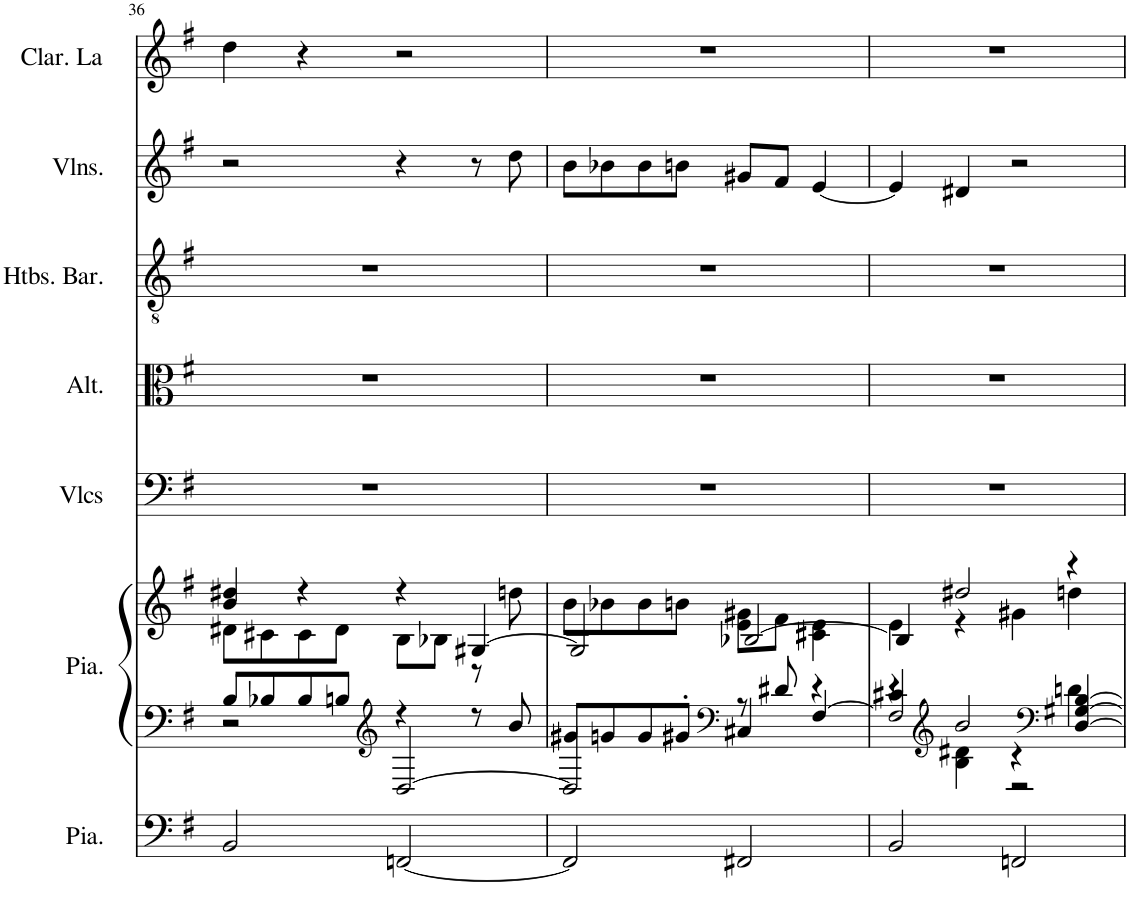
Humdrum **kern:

**kern	**kern	**kern	**kern	**kern	**kern	**kern	**kern
*part7	*part6	*part6	*part5	*part4	*part3	*part2	*part1
*staff8	*staff7	*staff6	*staff5	*staff4	*staff3	*staff2	*staff1
*I"Piano, Pedals	*I"Piano, Organ	*	*I"Violoncelles, Bass	*I"Altos, Tenor	*I"Hautbois Baryton, Alto	*I"Violons, Soprano	*I"Clarinette en La, Soprano solo
*I'Pia.	*I'Pia.	*	*I'Vlcs	*I'Alt.	*I'Htbs. Bar.	*I'Vlns.	*I'Clar. La
!!LO:PB:g=z
*clefF4	*clefF4	*clefG2	*clefF4	*clefC3	*clefGv2	*clefG2	*clefG2
*	*	*	*	*	*	*	*Trd2c3
*k[f#]	*k[f#]	*k[f#]	*k[f#]	*k[f#]	*k[f#]	*k[f#]	*k[f#]
*M4/4	*M4/4	*M4/4	*M4/4	*M4/4	*M4/4	*M4/4	*M4/4
=36	=36	=36	=36	=36	=36	=36	=36
*	*^	*^	*	*	*	*	*
2BB/	8B/L	2r	4b/ 4dd#X/	8d#X\L	1r	1r	1r	2r	4dd\
.	8B-X/	.	.	8c#X\	.	.	.	.	.
.	8B-/	.	4r	8c#\	.	.	.	.	4r
.	8Bn/J	.	.	8d#\J	.	.	.	.	.
*	*clefG2	*	*	*	*	*	*	*	*
[2FFn/	4r	[2D/	4r	8B\L	.	.	.	4r	2r
.	.	.	.	8B-X\J	.	.	.	.	.
.	8r	.	[4G#X/	8r	.	.	.	8r	.
.	8b/	.	.	8ddn\	.	.	.	8dd\	.
=37	=37	=37	=37	=37	=37	=37	=37	=37	=37
2FF/]	8g#X/L	2D/]	2G#/]	8b\L	1r	1r	1r	8b\L	1r
.	8gn/	.	.	8b-X\	.	.	.	8b-X\	.
.	8g/	.	.	8b-\	.	.	.	8b-\	.
.	8g#X'/J	.	.	8bn\J	.	.	.	8bn\J	.
*	*clefF4	*	*	*	*	*	*	*	*
2FF#X/	8r	4C#X/	[2B-X/	8e\ 8g#X\L	.	.	.	8g#X/L	.
.	8d#X/	.	.	8f#\J	.	.	.	8f#/J	.
.	4r	[4F#/	.	4c#X\ 4e\	.	.	.	[4e/	.
=38	=38	=38	=38	=38	=38	=38	=38	=38	=38
*	*	*^	*	*	*	*	*	*	*
2BB/	4c#X/	4r	2F#/]	4B-/]	4e\	1r	1r	1r	4e/]	1r
*	*clefG2	*	*	*	*	*	*	*	*	*
.	2b/	4B\ 4d#X\	.	2dd#X/	4r	.	.	.	4d#X/	.
2FFn/	.	4r	2r	.	4g#X\	.	.	.	2r	.
*	*clefF4	*	*	*	*	*	*	*	*	*
.	[4D/ [4G#X/ [4B/	4dn\	.	4r	4ddn\	.	.	.	.	.
*	*v	*v	*v	*	*	*	*	*	*	*
*	*	*v	*v	*	*	*	*	*
=	=	=	=	=	=	=	=
*-	*-	*-	*-	*-	*-	*-	*-
